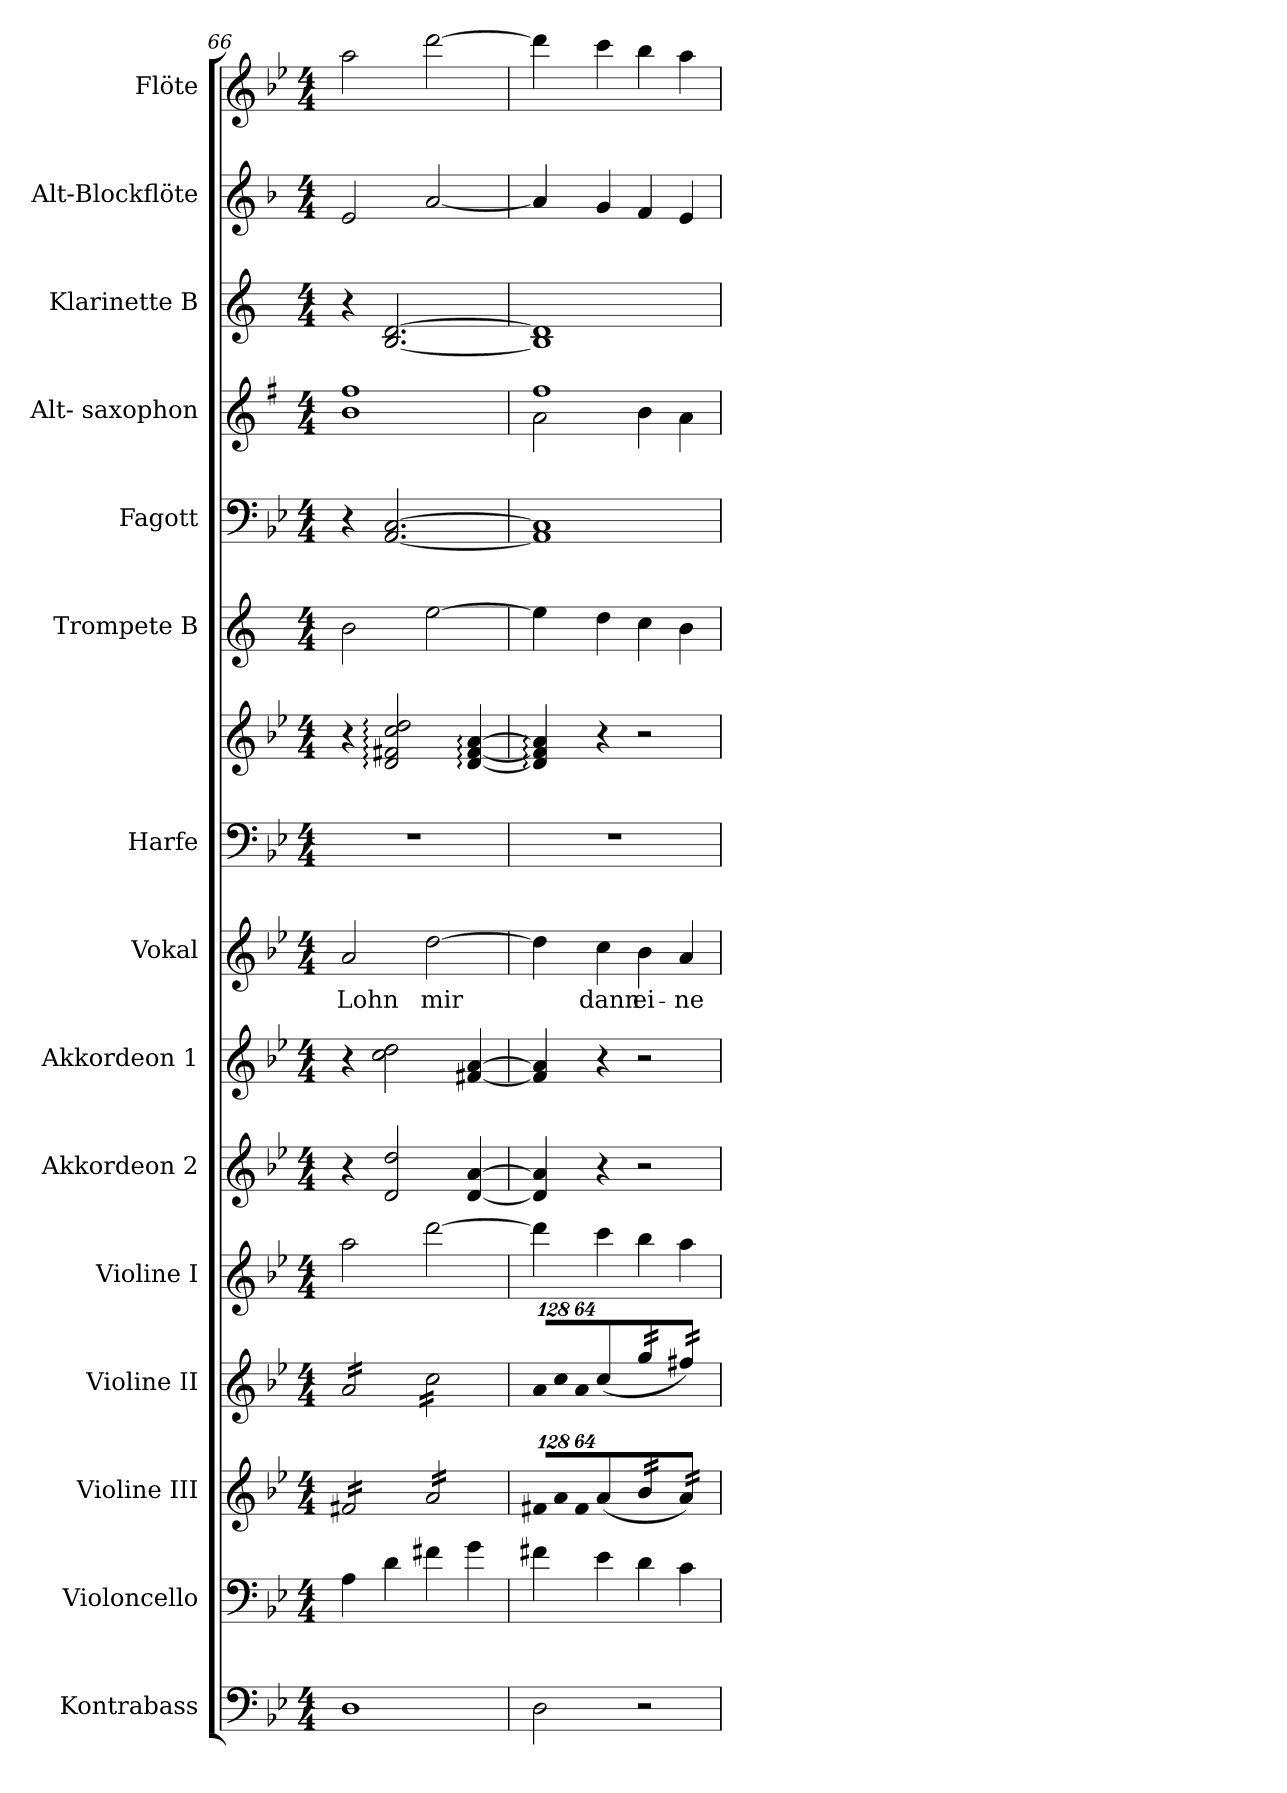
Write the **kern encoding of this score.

**kern	**kern	**kern	**kern	**kern	**kern	**kern	**kern	**text	**kern	**kern	**kern	**kern	**kern	**kern	**kern	**kern
*part15	*part14	*part13	*part12	*part11	*part10	*part9	*part8	*part8	*part7	*part7	*part6	*part5	*part4	*part3	*part2	*part1
*staff16	*staff15	*staff14	*staff13	*staff12	*staff11	*staff10	*staff9	*staff9	*staff8	*staff7	*staff6	*staff5	*staff4	*staff3	*staff2	*staff1
*I"Kontrabass	*I"Violoncello	*I"Violine III	*I"Violine II	*I"Violine I	*I"Akkordeon 2	*I"Akkordeon 1	*I"Vokal	*	*I"Harfe	*	*I"Trompete B	*I"Fagott	*I"Alt- saxophon	*I"Klarinette B	*I"Alt-Blockflöte	*I"Flöte
*I'Kb.	*I'Vc.	*I'Vln. III	*I'Vln. II	*I'Vln. I	*I'Akk.	*I'Akk.	*I'Vokal	*	*I'Hf.	*	*I'Tpt.	*I'Fgt.	*I'ASax.	*I'Kl.	*	*I'Fl.
*clefF4	*clefF4	*clefG2	*clefG2	*clefG2	*clefG2	*clefG2	*clefG2	*	*clefF4	*clefG2	*clefG2	*clefF4	*clefG2	*clefG2	*clefG2	*clefG2
*ITrd7c12	*	*	*	*	*	*	*	*	*	*	*ITrd1c2	*	*ITrd5c9	*ITrd1c2	*ITrd-3c-5	*
*k[b-e-]	*k[b-e-]	*k[b-e-]	*k[b-e-]	*k[b-e-]	*k[b-e-]	*k[b-e-]	*k[b-e-]	*	*k[b-e-]	*k[b-e-]	*k[b-e-]	*k[b-e-]	*k[b-e-]	*k[b-e-]	*k[b-e-]	*k[b-e-]
*g:	*g:	*g:	*g:	*g:	*g:	*g:	*g:	*	*g:	*g:	*g:	*g:	*g:	*g:	*g:	*g:
*M4/4	*M4/4	*M4/4	*M4/4	*M4/4	*M4/4	*M4/4	*M4/4	*	*M4/4	*M4/4	*M4/4	*M4/4	*M4/4	*M4/4	*M4/4	*M4/4
=66	=66	=66	=66	=66	=66	=66	=66	=66	=66	=66	=66	=66	=66	=66	=66	=66
!	!	!	!	!	!	!	!	!LO:LY:b:color=#000000	!	!	!	!	!	!	!	!
*	*	*tremolo	*	*	*	*	*	*	*	*	*	*	*	*	*	*
*	*	*	*tremolo	*	*	*	*	*	*	*	*	*	*	*	*	*
1DDi	4Ai\	(16f#Xi/LL	(16ai/LL	2aai\	4r	4r	2ai/	Lohn	1r	4r	2ai\	4r	1di 1ai	4r	2ai/	2aai\
.	.	(16f#Xi/	(16ai/	.	.	.	.	.	.	.	.	.	.	.	.	.
.	.	(16f#Xi/	(16ai/	.	.	.	.	.	.	.	.	.	.	.	.	.
.	.	(16f#Xi/	(16ai/	.	.	.	.	.	.	.	.	.	.	.	.	.
.	4di\	(16f#Xi/	(16ai/	.	2di/ 2ddi	2cci\ 2ddi	.	.	.	2di/: 2f#Xi: 2cci: 2ddi:	.	[<2.AAi/ [>2.Ci	.	[<2.Ai/ [>2.ci	.	.
.	.	(16f#Xi/	(16ai/	.	.	.	.	.	.	.	.	.	.	.	.	.
.	.	(16f#Xi/	(16ai/	.	.	.	.	.	.	.	.	.	.	.	.	.
.	.	(16f#Xi/JJ	(16ai/JJ	.	.	.	.	.	.	.	.	.	.	.	.	.
!	!	!	!	!	!	!	!	!LO:LY:b:color=#000000	!	!	!	!	!	!	!	!
.	4f#Xi\	16ai/)LL	16cci\)LL	[>2dddi\	.	.	[>2ddi\	mir	.	.	[>2ddi\	.	.	.	[<2ddi/	[>2dddi\
.	.	16ai/)	16cci\)	.	.	.	.	.	.	.	.	.	.	.	.	.
.	.	16ai/)	16cci\)	.	.	.	.	.	.	.	.	.	.	.	.	.
.	.	16ai/)	16cci\)	.	.	.	.	.	.	.	.	.	.	.	.	.
.	4gi\	16ai/)	16cci\)	.	[<4di/ [>4ai	[<4f#Xi/ [>4ai	.	.	.	[<4di/: [<4f#i: [>4ai:	.	.	.	.	.	.
.	.	16ai/)	16cci\)	.	.	.	.	.	.	.	.	.	.	.	.	.
.	.	16ai/)	16cci\)	.	.	.	.	.	.	.	.	.	.	.	.	.
.	.	16ai/)JJ	16cci\)JJ	.	.	.	.	.	.	.	.	.	.	.	.	.
*	*	*	*Xtremolo	*	*	*	*	*	*	*	*	*	*	*	*	*
*	*	*Xtremolo	*	*	*	*	*	*	*	*	*	*	*	*	*	*
=67	=67	=67	=67	=67	=67	=67	=67	=67	=67	=67	=67	=67	=67	=67	=67	=67
*	*	*Xbrackettup	*	*	*	*	*	*	*	*	*	*	*	*	*	*
!	!	!LO:N:vis=8	!	!	!	!	!	!	!	!	!	!	!	!	!	!
*	*	*	*Xbrackettup	*	*	*	*	*	*	*	*	*	*	*	*	*
!	!	!	!LO:N:vis=8	!	!	!	!	!	!	!	!	!	!	!	!	!
*	*	*	*	*	*	*	*	*	*	*	*	*	*^	*	*	*
2DDi\	4f#Xi\	1024%85f#Xi/L	1024%85ai/L	4dddi\]	4di/] 4ai]	4f#i/] 4ai]	4ddi\]	.	1r	4di/]: 4f#i]: 4ai]:	4ddi\]	1AAi] 1Ci]	1ai	2ci\	1Ai] 1ci]	4ddi/]	4dddi\]
!	!	!LO:N:vis=8	!LO:N:vis=8	!	!	!	!	!	!	!	!	!	!	!	!	!	!
.	.	1024%85ai/	1024%85cci/	.	.	.	.	.	.	.	.	.	.	.	.	.	.
!	!	!LO:N:vis=8	!LO:N:vis=8	!	!	!	!	!	!	!	!	!	!	!	!	!	!
.	.	512%43f#i/J	512%43ai/J	.	.	.	.	.	.	.	.	.	.	.	.	.	.
!	!	!	!	!	!	!	!	!LO:LY:b:color=#000000	!	!	!	!	!	!	!	!	!
.	4e-i\	(4ai/	(4cci\	4ccci\	4r	4r	4cci\	dann	.	4r	4cci\	.	.	.	.	4cci/	4ccci\
!	!	!	!	!	!	!	!	!LO:LY:b:color=#000000	!	!	!	!	!	!	!	!	!
*	*	*tremolo	*	*	*	*	*	*	*	*	*	*	*	*	*	*	*
*	*	*	*tremolo	*	*	*	*	*	*	*	*	*	*	*	*	*	*
2r	4di\	16b-i\LL	16ggi\LL	4bb-i\	2r	2r	4b-i\	ei-	.	2r	4b-i\	.	.	4di\	.	4b-i/	4bb-i\
.	.	16b-i\	16ggi\	.	.	.	.	.	.	.	.	.	.	.	.	.	.
.	.	16b-i\	16ggi\	.	.	.	.	.	.	.	.	.	.	.	.	.	.
.	.	16b-i\JJ	16ggi\JJ	.	.	.	.	.	.	.	.	.	.	.	.	.	.
!	!	!	!	!	!	!	!	!LO:LY:b:color=#000000	!	!	!	!	!	!	!	!	!
.	4ci\	16ai/)LL	16ff#Xi\)LL	4aai\	.	.	4ai/	-ne	.	.	4ai\	.	.	4ci\	.	4ai/	4aai\
.	.	16ai/)	16ff#Xi\)	.	.	.	.	.	.	.	.	.	.	.	.	.	.
.	.	16ai/)	16ff#Xi\)	.	.	.	.	.	.	.	.	.	.	.	.	.	.
.	.	16ai/)JJ	16ff#Xi\)JJ	.	.	.	.	.	.	.	.	.	.	.	.	.	.
*	*	*	*Xtremolo	*	*	*	*	*	*	*	*	*	*	*	*	*	*
*	*	*Xtremolo	*	*	*	*	*	*	*	*	*	*	*	*	*	*	*
*	*	*	*	*	*	*	*	*	*	*	*	*	*v	*v	*	*	*
=	=	=	=	=	=	=	=	=	=	=	=	=	=	=	=	=
*-	*-	*-	*-	*-	*-	*-	*-	*-	*-	*-	*-	*-	*-	*-	*-	*-
